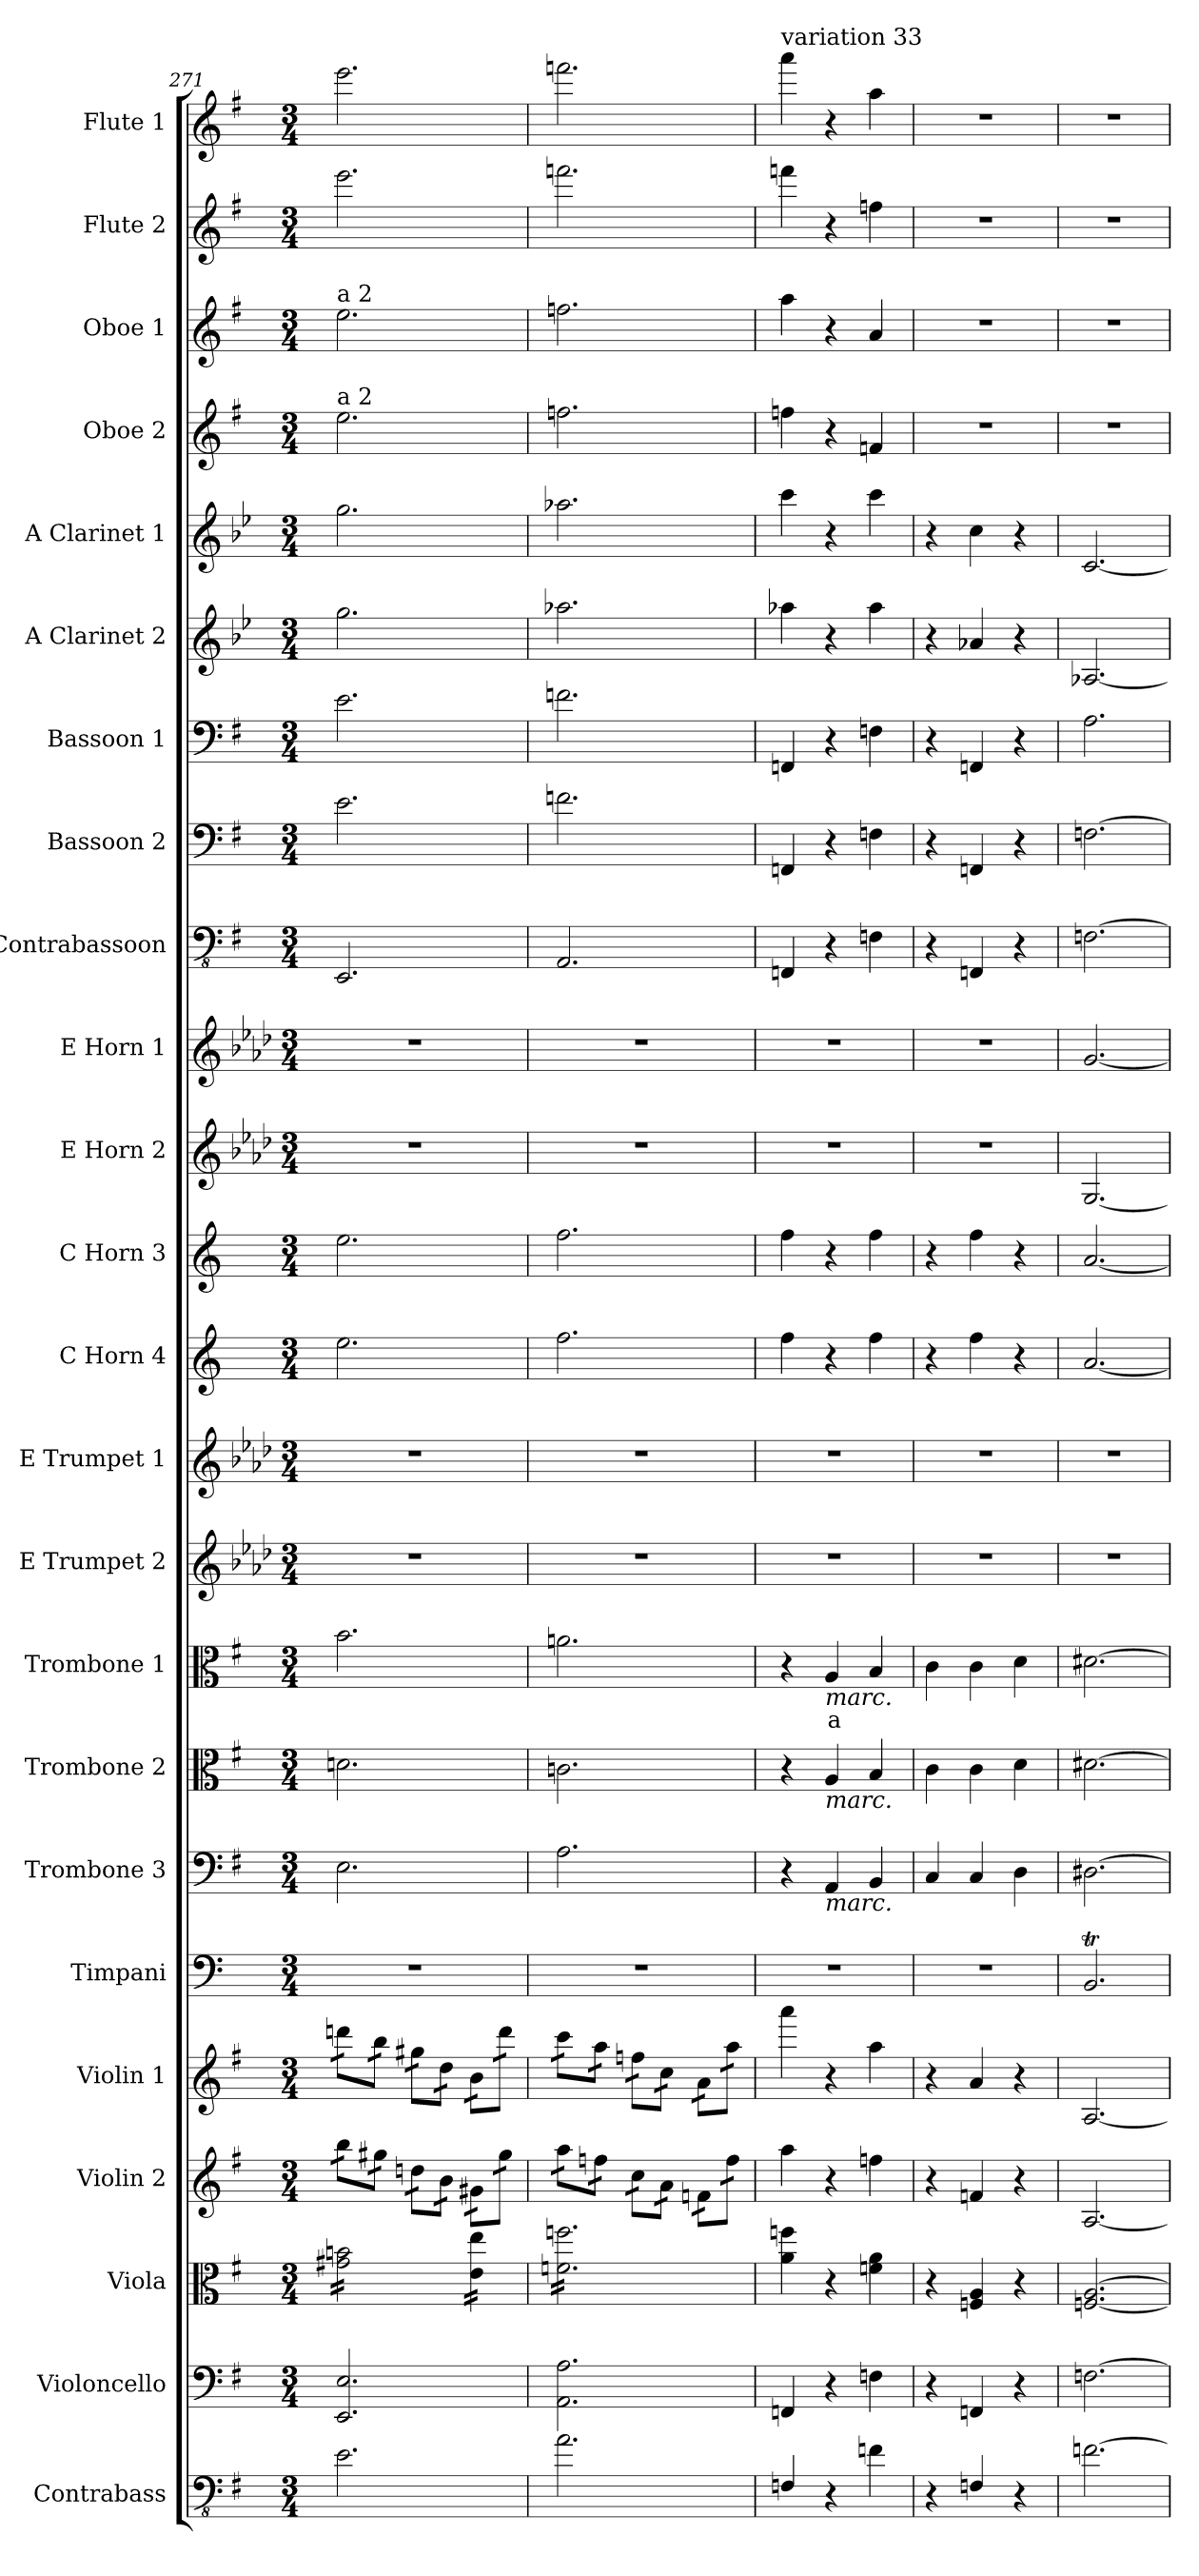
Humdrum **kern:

**kern	**kern	**kern	**kern	**kern	**kern	**kern	**kern	**kern	**text	**kern	**kern	**kern	**kern	**kern	**kern	**kern	**kern	**kern	**kern	**kern	**kern	**kern	**kern	**kern
*part24	*part23	*part22	*part21	*part20	*part19	*part18	*part17	*part16	*part16	*part15	*part14	*part13	*part12	*part11	*part10	*part9	*part8	*part7	*part6	*part5	*part4	*part3	*part2	*part1
*staff24	*staff23	*staff22	*staff21	*staff20	*staff19	*staff18	*staff17	*staff16	*staff16	*staff15	*staff14	*staff13	*staff12	*staff11	*staff10	*staff9	*staff8	*staff7	*staff6	*staff5	*staff4	*staff3	*staff2	*staff1
*I"Contrabass	*I"Violoncello	*I"Viola	*I"Violin 2	*I"Violin 1	*I"Timpani	*I"Trombone 3	*I"Trombone 2	*I"Trombone 1	*	*I"E Trumpet 2	*I"E Trumpet 1	*I"C Horn 4	*I"C Horn 3	*I"E Horn 2	*I"E Horn 1	*I"Contrabassoon	*I"Bassoon 2	*I"Bassoon 1	*I"A Clarinet 2	*I"A Clarinet 1	*I"Oboe 2	*I"Oboe 1	*I"Flute 2	*I"Flute 1
*I'Cb	*I'Vc	*I'Vla	*I'Vln 2	*I'Vln 1	*I'Timp	*I'Trb 3	*I'Trb 2	*I'Trb 1	*	*I'Tpt 2	*I'Tpt 1	*I'Hn 4	*I'Hn 3	*I'Hn 2	*I'Hn 1	*I'C Bsn	*I'Bsn 2	*I'Bsn 1	*I'Cl 2	*I'Cl 1	*I'Ob 2	*I'Ob 1	*I'Fl 2	*I'Fl 1
*clefFv4	*clefF4	*clefC3	*clefG2	*clefG2	*clefF4	*clefF4	*clefC3	*clefC3	*	*clefG2	*clefG2	*clefG2	*clefG2	*clefG2	*clefG2	*clefFv4	*clefF4	*clefF4	*clefG2	*clefG2	*clefG2	*clefG2	*clefG2	*clefG2
*ITrd7c12	*	*	*	*	*	*	*	*	*	*ITrd-2c-4	*ITrd-2c-4	*ITrd7c12	*ITrd7c12	*ITrd5c8	*ITrd5c8	*	*	*	*ITrd2c3	*ITrd2c3	*	*	*	*
*k[f#]	*k[f#]	*k[f#]	*k[f#]	*k[f#]	*k[]	*k[f#]	*k[f#]	*k[f#]	*	*k[]	*k[]	*k[]	*k[]	*k[]	*k[]	*k[f#]	*k[f#]	*k[f#]	*k[f#]	*k[f#]	*k[f#]	*k[f#]	*k[f#]	*k[f#]
*M3/4	*M3/4	*M3/4	*M3/4	*M3/4	*M3/4	*M3/4	*M3/4	*M3/4	*	*M3/4	*M3/4	*M3/4	*M3/4	*M3/4	*M3/4	*M3/4	*M3/4	*M3/4	*M3/4	*M3/4	*M3/4	*M3/4	*M3/4	*M3/4
=271	=271	=271	=271	=271	=271	=271	=271	=271	=271	=271	=271	=271	=271	=271	=271	=271	=271	=271	=271	=271	=271	=271	=271	=271
!	!	!	!	!	!	!	!	!	!	!	!	!	!	!	!	!	!	!	!	!	!	!LO:TX:a:t=a 2	!	!
!	!	!	!	!	!	!	!	!	!	!	!	!	!	!	!	!	!	!	!	!	!LO:TX:a:t=a 2	!	!	!
*	*	*tremolo	*	*	*	*	*	*	*	*	*	*	*	*	*	*	*	*	*	*	*	*	*	*
*	*	*	*tremolo	*	*	*	*	*	*	*	*	*	*	*	*	*	*	*	*	*	*	*	*	*
*	*	*	*	*tremolo	*	*	*	*	*	*	*	*	*	*	*	*	*	*	*	*	*	*	*	*
2.EE\	2.EE/ 2.E/	16g#X\ 16bn\LL	16bb\LL	16dddn\LL	2.r	2.E\	2.dn\	2.b\	.	2.r	2.r	2.e\	2.e\	2.r	2.r	2.EEE/	2.e\	2.e\	2.ee\	2.ee\	2.ee\	2.ee\	2.eee\	2.eee\
.	.	16g#X\ 16bn\	16bb\	16dddn\	.	.	.	.	.	.	.	.	.	.	.	.	.	.	.	.	.	.	.	.
.	.	16g#X\ 16bn\	16gg#X\	16bb\	.	.	.	.	.	.	.	.	.	.	.	.	.	.	.	.	.	.	.	.
.	.	16g#X\ 16bn\	16gg#X\JJ	16bb\JJ	.	.	.	.	.	.	.	.	.	.	.	.	.	.	.	.	.	.	.	.
.	.	16g#X\ 16bn\	16ddn\LL	16gg#X\LL	.	.	.	.	.	.	.	.	.	.	.	.	.	.	.	.	.	.	.	.
.	.	16g#X\ 16bn\	16ddn\	16gg#X\	.	.	.	.	.	.	.	.	.	.	.	.	.	.	.	.	.	.	.	.
.	.	16g#X\ 16bn\	16b\	16dd\	.	.	.	.	.	.	.	.	.	.	.	.	.	.	.	.	.	.	.	.
.	.	16g#X\ 16bn\JJ	16b\JJ	16dd\JJ	.	.	.	.	.	.	.	.	.	.	.	.	.	.	.	.	.	.	.	.
.	.	16e\ 16ee\LL	16g#X\LL	16b\LL	.	.	.	.	.	.	.	.	.	.	.	.	.	.	.	.	.	.	.	.
.	.	16e\ 16ee\	16g#X\	16b\	.	.	.	.	.	.	.	.	.	.	.	.	.	.	.	.	.	.	.	.
.	.	16e\ 16ee\	16gg#\	16ddd\	.	.	.	.	.	.	.	.	.	.	.	.	.	.	.	.	.	.	.	.
.	.	16e\ 16ee\JJ	16gg#\JJ	16ddd\JJ	.	.	.	.	.	.	.	.	.	.	.	.	.	.	.	.	.	.	.	.
=272	=272	=272	=272	=272	=272	=272	=272	=272	=272	=272	=272	=272	=272	=272	=272	=272	=272	=272	=272	=272	=272	=272	=272	=272
2.AA\	2.AA\ 2.A\	16fn\ 16ffn\LL	16aa\LL	16ccc\LL	2.r	2.A\	2.cn\	2.an\	.	2.r	2.r	2.f\	2.f\	2.r	2.r	2.AAA/	2.fn\	2.fn\	2.ffn\	2.ffn\	2.ffn\	2.ffn\	2.fffn\	2.fffn\
.	.	16fn\ 16ffn\	16aa\	16ccc\	.	.	.	.	.	.	.	.	.	.	.	.	.	.	.	.	.	.	.	.
.	.	16fn\ 16ffn\	16ffn\	16aa\	.	.	.	.	.	.	.	.	.	.	.	.	.	.	.	.	.	.	.	.
.	.	16fn\ 16ffn\	16ffn\JJ	16aa\JJ	.	.	.	.	.	.	.	.	.	.	.	.	.	.	.	.	.	.	.	.
.	.	16fn\ 16ffn\	16cc\LL	16ffn\LL	.	.	.	.	.	.	.	.	.	.	.	.	.	.	.	.	.	.	.	.
.	.	16fn\ 16ffn\	16cc\	16ffn\	.	.	.	.	.	.	.	.	.	.	.	.	.	.	.	.	.	.	.	.
.	.	16fn\ 16ffn\	16a\	16cc\	.	.	.	.	.	.	.	.	.	.	.	.	.	.	.	.	.	.	.	.
.	.	16fn\ 16ffn\	16a\JJ	16cc\JJ	.	.	.	.	.	.	.	.	.	.	.	.	.	.	.	.	.	.	.	.
.	.	16fn\ 16ffn\	16fn\LL	16a\LL	.	.	.	.	.	.	.	.	.	.	.	.	.	.	.	.	.	.	.	.
.	.	16fn\ 16ffn\	16fn\	16a\	.	.	.	.	.	.	.	.	.	.	.	.	.	.	.	.	.	.	.	.
.	.	16fn\ 16ffn\	16ff\	16aa\	.	.	.	.	.	.	.	.	.	.	.	.	.	.	.	.	.	.	.	.
.	.	16fn\ 16ffn\JJ	16ff\JJ	16aa\JJ	.	.	.	.	.	.	.	.	.	.	.	.	.	.	.	.	.	.	.	.
*	*	*	*	*Xtremolo	*	*	*	*	*	*	*	*	*	*	*	*	*	*	*	*	*	*	*	*
*	*	*	*Xtremolo	*	*	*	*	*	*	*	*	*	*	*	*	*	*	*	*	*	*	*	*	*
*	*	*Xtremolo	*	*	*	*	*	*	*	*	*	*	*	*	*	*	*	*	*	*	*	*	*	*
!!LO:PB:g=z
=273	=273	=273	=273	=273	=273	=273	=273	=273	=273	=273	=273	=273	=273	=273	=273	=273	=273	=273	=273	=273	=273	=273	=273	=273
!	!	!	!	!	!	!	!	!	!	!	!	!	!	!	!	!	!	!	!	!	!	!	!	!LO:TX:a:t=variation 33
4FFFn/	4FFn/	4a\ 4ffn\	4aa\	4aaa\	2.r	4r	4r	4r	.	2.r	2.r	4f\	4f\	2.r	2.r	4FFFn/	4FFn/	4FFn/	4ffn\	4aa\	4ffn\	4aa\	4fffn\	4aaa\
!	!	!	!	!	!	!	!	!LO:TX:b:i:t=marc.	!	!	!	!	!	!	!	!	!	!	!	!	!	!	!	!
!	!	!	!	!	!	!	!LO:TX:b:i:t=marc.	!	!	!	!	!	!	!	!	!	!	!	!	!	!	!	!	!
!	!	!	!	!	!	!LO:TX:b:i:t=marc.	!	!	!	!	!	!	!	!	!	!	!	!	!	!	!	!	!	!
!	!	!	!	!	!	!	!	!	!LO:LY:b:color=#FF0000	!	!	!	!	!	!	!	!	!	!	!	!	!	!	!
4r	4r	4r	4r	4r	.	4AA/	4A/	4A/	a	.	.	4r	4r	.	.	4r	4r	4r	4r	4r	4r	4r	4r	4r
4FFn\	4Fn\	4fn\ 4a\	4ffn\	4aa\	.	4BB/	4B/	4B/	.	.	.	4f\	4f\	.	.	4FFn\	4Fn\	4Fn\	4ff\	4aa\	4fn/	4a/	4ffn\	4aa\
=274	=274	=274	=274	=274	=274	=274	=274	=274	=274	=274	=274	=274	=274	=274	=274	=274	=274	=274	=274	=274	=274	=274	=274	=274
4r	4r	4r	4r	4r	2.r	4C/	4c\	4c\	.	2.r	2.r	4r	4r	2.r	2.r	4r	4r	4r	4r	4r	2.r	2.r	2.r	2.r
4FFFn/	4FFn/	4Fn/ 4A/	4fn/	4a/	.	4C/	4c\	4c\	.	.	.	4f\	4f\	.	.	4FFFn/	4FFn/	4FFn/	4fn/	4a\	.	.	.	.
4r	4r	4r	4r	4r	.	4D\	4d\	4d\	.	.	.	4r	4r	.	.	4r	4r	4r	4r	4r	.	.	.	.
=275	=275	=275	=275	=275	=275	=275	=275	=275	=275	=275	=275	=275	=275	=275	=275	=275	=275	=275	=275	=275	=275	=275	=275	=275
[2.FFn\	[2.Fn\	[2.Fn/ [2.A/	[2.A/	[2.A/	2.BBt/	[2.D#X\	[2.d#X\	[2.d#X\	.	2.r	2.r	[2.A/	[2.A/	[2.BB/	[2.B/	[2.FFn\	[2.Fn\	2.A\	[2.Fn/	[2.A/	2.r	2.r	2.r	2.r
=	=	=	=	=	=	=	=	=	=	=	=	=	=	=	=	=	=	=	=	=	=	=	=	=
*-	*-	*-	*-	*-	*-	*-	*-	*-	*-	*-	*-	*-	*-	*-	*-	*-	*-	*-	*-	*-	*-	*-	*-	*-
